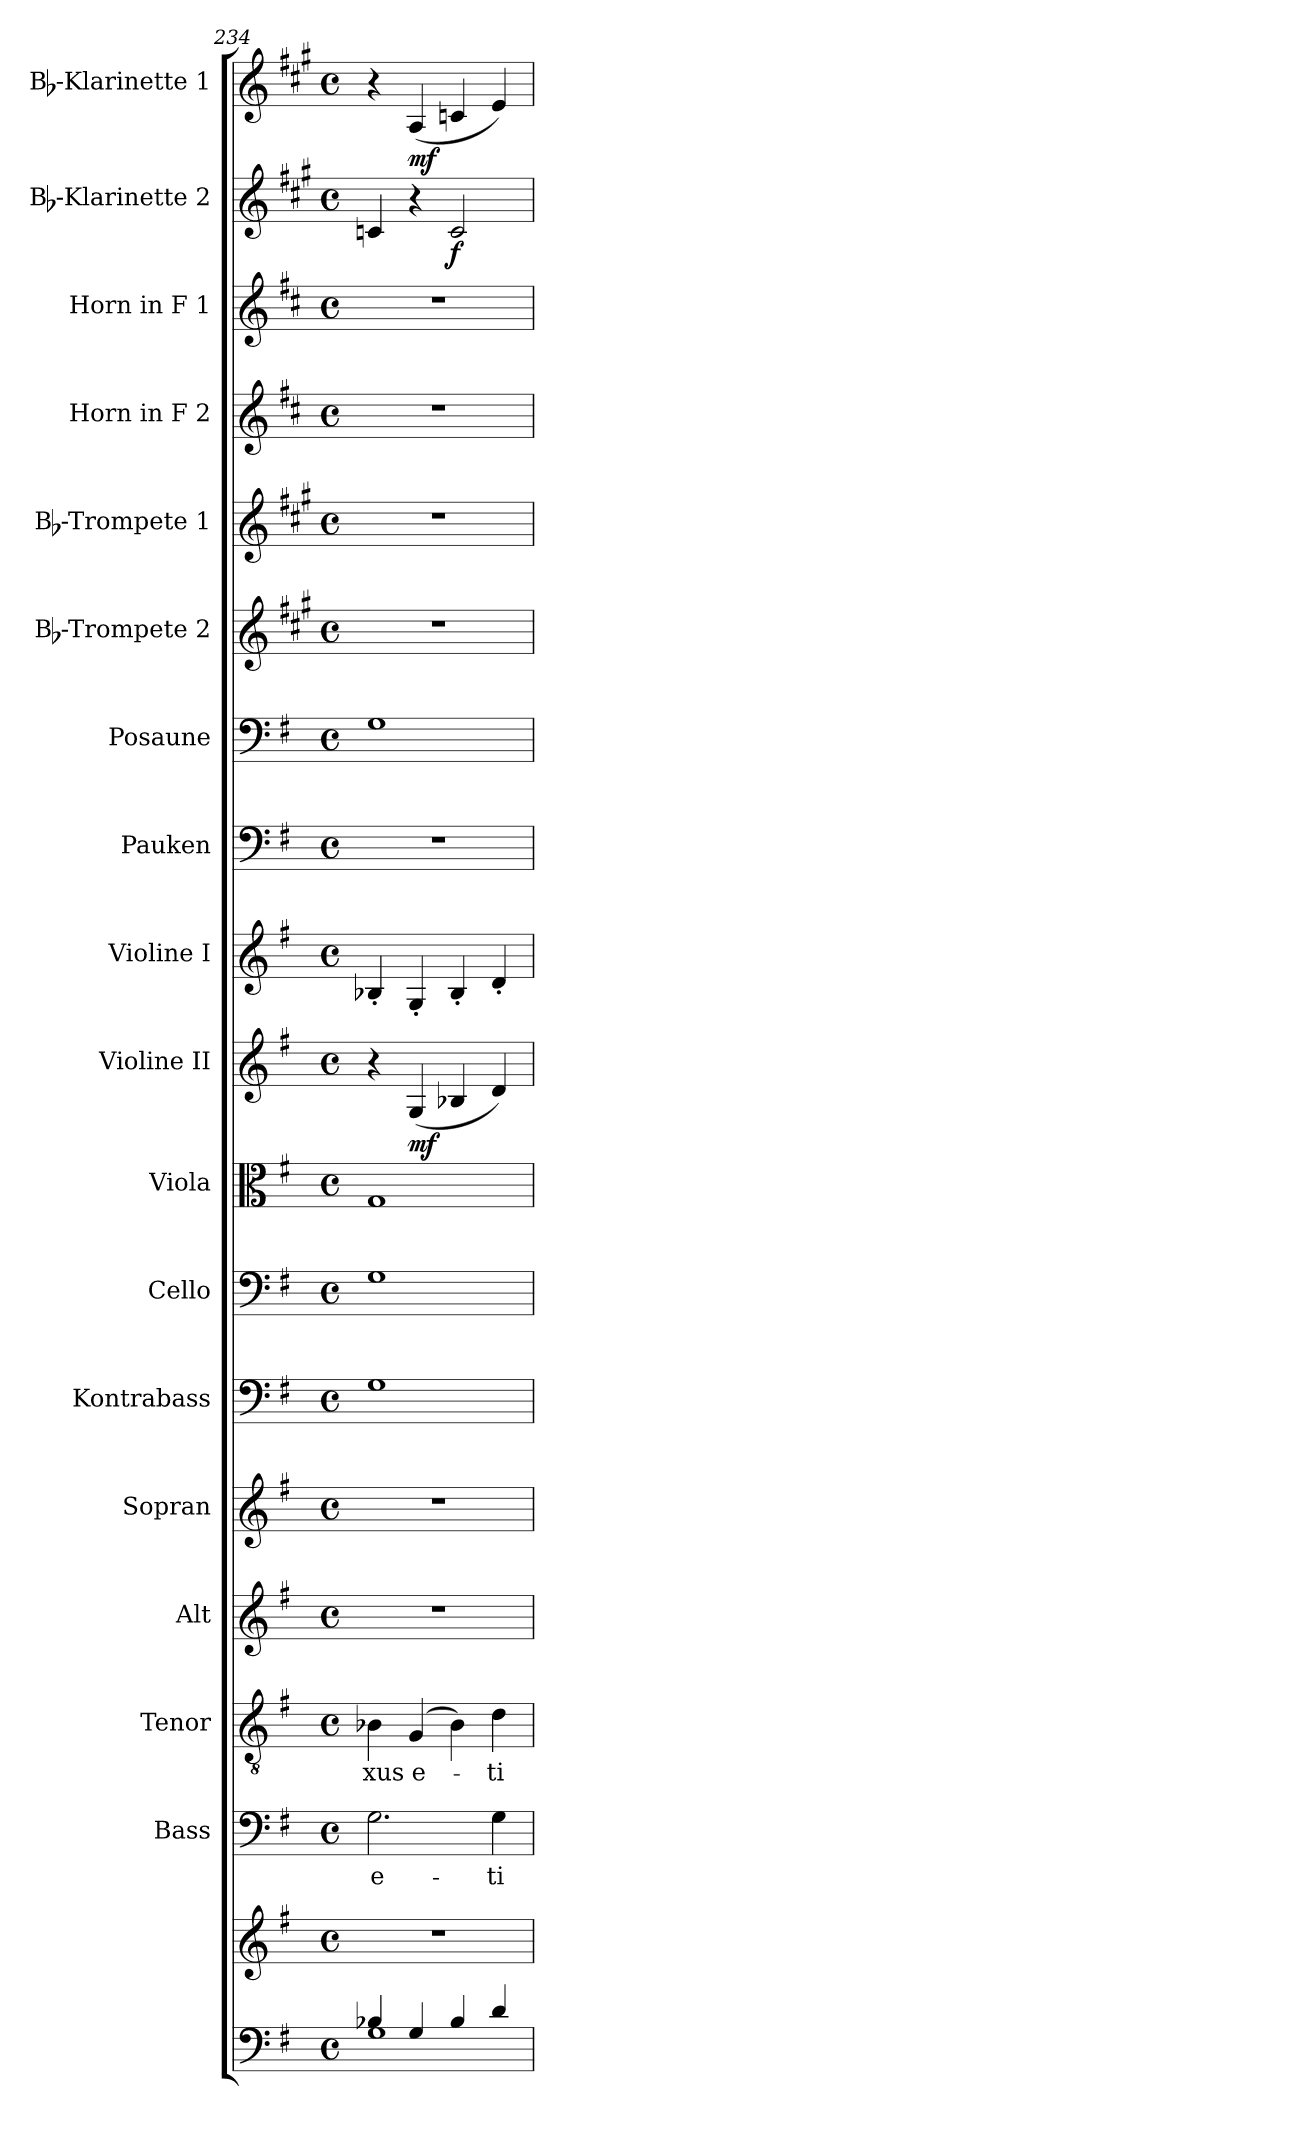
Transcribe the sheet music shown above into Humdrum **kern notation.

**kern	**kern	**kern	**text	**kern	**text	**kern	**kern	**kern	**kern	**kern	**kern	**dynam	**kern	**kern	**kern	**kern	**kern	**kern	**kern	**kern	**dynam	**kern	**dynam
*part18	*part18	*part17	*part17	*part16	*part16	*part15	*part14	*part13	*part12	*part11	*part10	*part10	*part9	*part8	*part7	*part6	*part5	*part4	*part3	*part2	*part2	*part1	*part1
*staff19	*staff18	*staff17	*staff17	*staff16	*staff16	*staff15	*staff14	*staff13	*staff12	*staff11	*staff10	*staff10	*staff9	*staff8	*staff7	*staff6	*staff5	*staff4	*staff3	*staff2	*staff2	*staff1	*staff1
*	*	*I"Bass	*	*I"Tenor	*	*I"Alt	*I"Sopran	*I"Kontrabass	*I"Cello	*I"Viola	*I"Violine II	*	*I"Violine I	*I"Pauken	*I"Posaune	*I"Bb-Trompete 2	*I"Bb-Trompete 1	*I"Horn in F 2	*I"Horn in F 1	*I"Bb-Klarinette 2	*	*I"Bb-Klarinette 1	*
*	*	*I'B.	*	*I'T.	*	*I'A.	*I'S.	*I'Kb.	*	*I'Vla.	*I'Vl. II	*	*I'Vl. I	*I'Pk.	*I'Pos.	*I'Bb Trp. 2	*I'Bb Trp. 1	*	*	*I'Bb Kl. 2	*	*I'Bb Kl. 1	*
*clefF4	*clefG2	*clefF4	*	*clefGv2	*	*clefG2	*clefG2	*clefF4	*clefF4	*clefC3	*clefG2	*	*clefG2	*clefF4	*clefF4	*clefG2	*clefG2	*clefG2	*clefG2	*clefG2	*	*clefG2	*
*	*	*	*	*	*	*	*	*ITrd7c12	*	*	*	*	*	*	*	*ITrd1c2	*ITrd1c2	*ITrd4c7	*ITrd4c7	*ITrd1c2	*	*ITrd1c2	*
*k[f#]	*k[f#]	*k[f#]	*	*k[f#]	*	*k[f#]	*k[f#]	*k[f#]	*k[f#]	*k[f#]	*k[f#]	*	*k[f#]	*k[f#]	*k[f#]	*k[f#]	*k[f#]	*k[f#]	*k[f#]	*k[f#]	*	*k[f#]	*
*G:	*G:	*G:	*	*G:	*	*G:	*G:	*G:	*G:	*G:	*G:	*	*G:	*G:	*G:	*G:	*G:	*G:	*G:	*G:	*	*G:	*
*M4/4	*M4/4	*M4/4	*	*M4/4	*	*M4/4	*M4/4	*M4/4	*M4/4	*M4/4	*M4/4	*	*M4/4	*M4/4	*M4/4	*M4/4	*M4/4	*M4/4	*M4/4	*M4/4	*	*M4/4	*
*met(c)	*met(c)	*met(c)	*	*met(c)	*	*met(c)	*met(c)	*met(c)	*met(c)	*met(c)	*met(c)	*	*met(c)	*met(c)	*met(c)	*met(c)	*met(c)	*met(c)	*met(c)	*met(c)	*	*met(c)	*
=234	=234	=234	=234	=234	=234	=234	=234	=234	=234	=234	=234	=234	=234	=234	=234	=234	=234	=234	=234	=234	=234	=234	=234
*^	*	*	*	*	*	*	*	*	*	*	*	*	*	*	*	*	*	*	*	*	*	*	*
!	!	!	!	!LO:LY:b	!	!LO:LY:b	!	!	!	!	!	!	!	!	!	!	!	!	!	!	!	!	!	!
4B-X/	1G	1r	2.G\	e-	4B-X\	-xus	1r	1r	1GG	1G	1G	4r	.	4B-X'</	1r	1G	1r	1r	1r	1r	4B-X/	.	4r	.
!	!	!	!	!	!	!LO:LY:b	!	!	!	!	!	!	!LO:DY:b	!	!	!	!	!	!	!	!	!	!	!LO:DY:b
4G/	.	.	.	.	(4G/	e-	.	.	.	.	.	(<4G/	mf	4G'</	.	.	.	.	.	.	4r	.	(<4G/	mf
!	!	!	!	!	!	!	!	!	!	!	!	!	!	!	!	!	!	!	!	!	!	!LO:DY:b	!	!
4B-/	.	.	.	.	4B-\)	.	.	.	.	.	.	4B-X/	.	4B-'</	.	.	.	.	.	.	2B-/	f	4B-X/	.
!	!	!	!	!LO:LY:b	!	!LO:LY:b	!	!	!	!	!	!	!	!	!	!	!	!	!	!	!	!	!	!
4d/	.	.	4G\	-ti-	4d\	-ti-	.	.	.	.	.	4d/)	.	4d'</	.	.	.	.	.	.	.	.	4d/)	.
*v	*v	*	*	*	*	*	*	*	*	*	*	*	*	*	*	*	*	*	*	*	*	*	*	*
=	=	=	=	=	=	=	=	=	=	=	=	=	=	=	=	=	=	=	=	=	=	=	=
*-	*-	*-	*-	*-	*-	*-	*-	*-	*-	*-	*-	*-	*-	*-	*-	*-	*-	*-	*-	*-	*-	*-	*-
